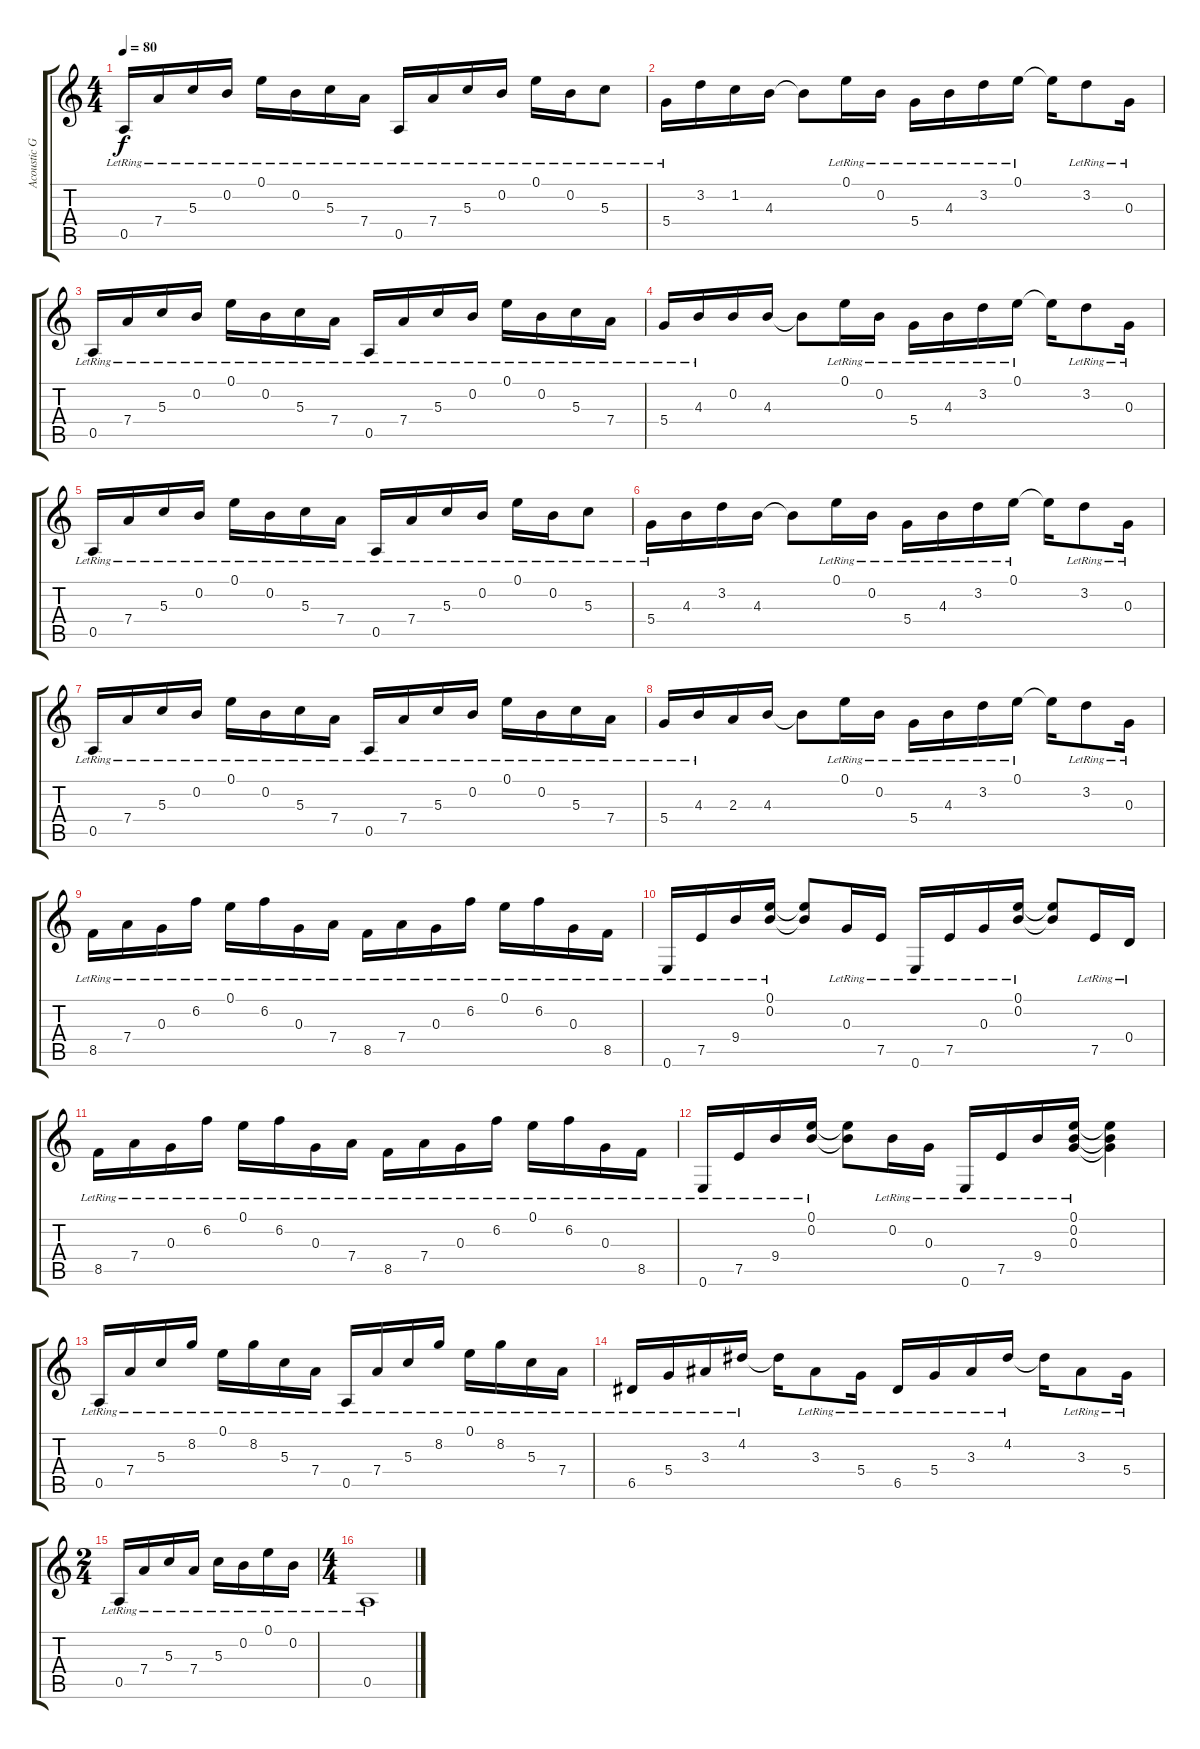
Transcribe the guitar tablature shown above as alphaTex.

\track ("Acoustic Guitar" "Acoustic G") {instrument electricguitarclean}
\staff {score tabs}
\tuning (E4 B3 G3 D3 A2 E2) {hide}
\ts (4 4)
\tempo 80
\clef g2
\ks c
0.5{lr}.16{dy f instrument electricguitarclean} 7.4{lr}.16 5.3{lr}.16 0.2{lr}.16 0.1{lr}.16 0.2{lr}.16 5.3{lr}.16 7.4{lr}.16 0.5{lr}.16 7.4{lr}.16 5.3{lr}.16 0.2{lr}.16 0.1{lr}.16 0.2{lr}.16 5.3{lr}.8 |
5.4{lr}.16 3.2.16 1.2.16 4.3.16 4.3{t}.8 0.1{lr}.16 0.2{lr}.16 5.4{lr}.16 4.3{lr}.16 3.2{lr}.16 0.1{lr}.16 0.1{t}.16 3.2{lr}.8 0.3{lr}.16 |
0.5{lr}.16 7.4{lr}.16 5.3{lr}.16 0.2{lr}.16 0.1{lr}.16 0.2{lr}.16 5.3{lr}.16 7.4{lr}.16 0.5{lr}.16 7.4{lr}.16 5.3{lr}.16 0.2{lr}.16 0.1{lr}.16 0.2{lr}.16 5.3{lr}.16 7.4{lr}.16 |
5.4{lr}.16 4.3{lr}.16 0.2.16 4.3.16 4.3{t}.8 0.1{lr}.16 0.2{lr}.16 5.4{lr}.16 4.3{lr}.16 3.2{lr}.16 0.1{lr}.16 0.1{t}.16 3.2{lr}.8 0.3{lr}.16 |
0.5{lr}.16 7.4{lr}.16 5.3{lr}.16 0.2{lr}.16 0.1{lr}.16 0.2{lr}.16 5.3{lr}.16 7.4{lr}.16 0.5{lr}.16 7.4{lr}.16 5.3{lr}.16 0.2{lr}.16 0.1{lr}.16 0.2{lr}.16 5.3{lr}.8 |
5.4{lr}.16 4.3.16 3.2.16 4.3.16 4.3{t}.8 0.1{lr}.16 0.2{lr}.16 5.4{lr}.16 4.3{lr}.16 3.2{lr}.16 0.1{lr}.16 0.1{t}.16 3.2{lr}.8 0.3{lr}.16 |
0.5{lr}.16 7.4{lr}.16 5.3{lr}.16 0.2{lr}.16 0.1{lr}.16 0.2{lr}.16 5.3{lr}.16 7.4{lr}.16 0.5{lr}.16 7.4{lr}.16 5.3{lr}.16 0.2{lr}.16 0.1{lr}.16 0.2{lr}.16 5.3{lr}.16 7.4{lr}.16 |
5.4{lr}.16 4.3{lr}.16 2.3.16 4.3.16 4.3{t}.8 0.1{lr}.16 0.2{lr}.16 5.4{lr}.16 4.3{lr}.16 3.2{lr}.16 0.1{lr}.16 0.1{t}.16 3.2{lr}.8 0.3{lr}.16 |
8.5{lr}.16 7.4{lr}.16 0.3{lr}.16 6.2{lr}.16 0.1{lr}.16 6.2{lr}.16 0.3{lr}.16 7.4{lr}.16 8.5{lr}.16 7.4{lr}.16 0.3{lr}.16 6.2{lr}.16 0.1{lr}.16 6.2{lr}.16 0.3{lr}.16 8.5{lr}.16 |
0.6{lr}.16 7.5{lr}.16 9.4{lr}.16 (0.1{lr} 0.2{lr}).16 (0.1{t} 0.2{t}).8 0.3{lr}.16 7.5{lr}.16 0.6{lr}.16 7.5{lr}.16 0.3{lr}.16 (0.1{lr} 0.2{lr}).16 (0.1{t} 0.2{t}).8 7.5{lr}.16 0.4{lr}.16 |
8.5{lr}.16 7.4{lr}.16 0.3{lr}.16 6.2{lr}.16 0.1{lr}.16 6.2{lr}.16 0.3{lr}.16 7.4{lr}.16 8.5{lr}.16 7.4{lr}.16 0.3{lr}.16 6.2{lr}.16 0.1{lr}.16 6.2{lr}.16 0.3{lr}.16 8.5{lr}.16 |
0.6{lr}.16 7.5{lr}.16 9.4{lr}.16 (0.1{lr} 0.2{lr}).16 (0.1{t} 0.2{t}).8 0.2{lr}.16 0.3{lr}.16 0.6{lr}.16 7.5{lr}.16 9.4{lr}.16 (0.1{lr} 0.2{lr} 0.3{lr}).16 (0.1{t} 0.2{t} 0.3{t}).4 |
0.5{lr}.16 7.4{lr}.16 5.3{lr}.16 8.2{lr}.16 0.1{lr}.16 8.2{lr}.16 5.3{lr}.16 7.4{lr}.16 0.5{lr}.16 7.4{lr}.16 5.3{lr}.16 8.2{lr}.16 0.1{lr}.16 8.2{lr}.16 5.3{lr}.16 7.4{lr}.16 |
6.5{lr}.16 5.4{lr}.16 3.3{lr}.16 4.2{lr}.16 4.2{t}.16 3.3{lr}.8 5.4{lr}.16 6.5{lr}.16 5.4{lr}.16 3.3{lr}.16 4.2{lr}.16 4.2{t}.16 3.3{lr}.8 5.4{lr}.16 |
\ts (2 4)
0.5{lr}.16 7.4{lr}.16 5.3{lr}.16 7.4{lr}.16 5.3{lr}.16 0.2{lr}.16 0.1{lr}.16 0.2{lr}.16 |
\ts (4 4)
0.5{lr}.1
